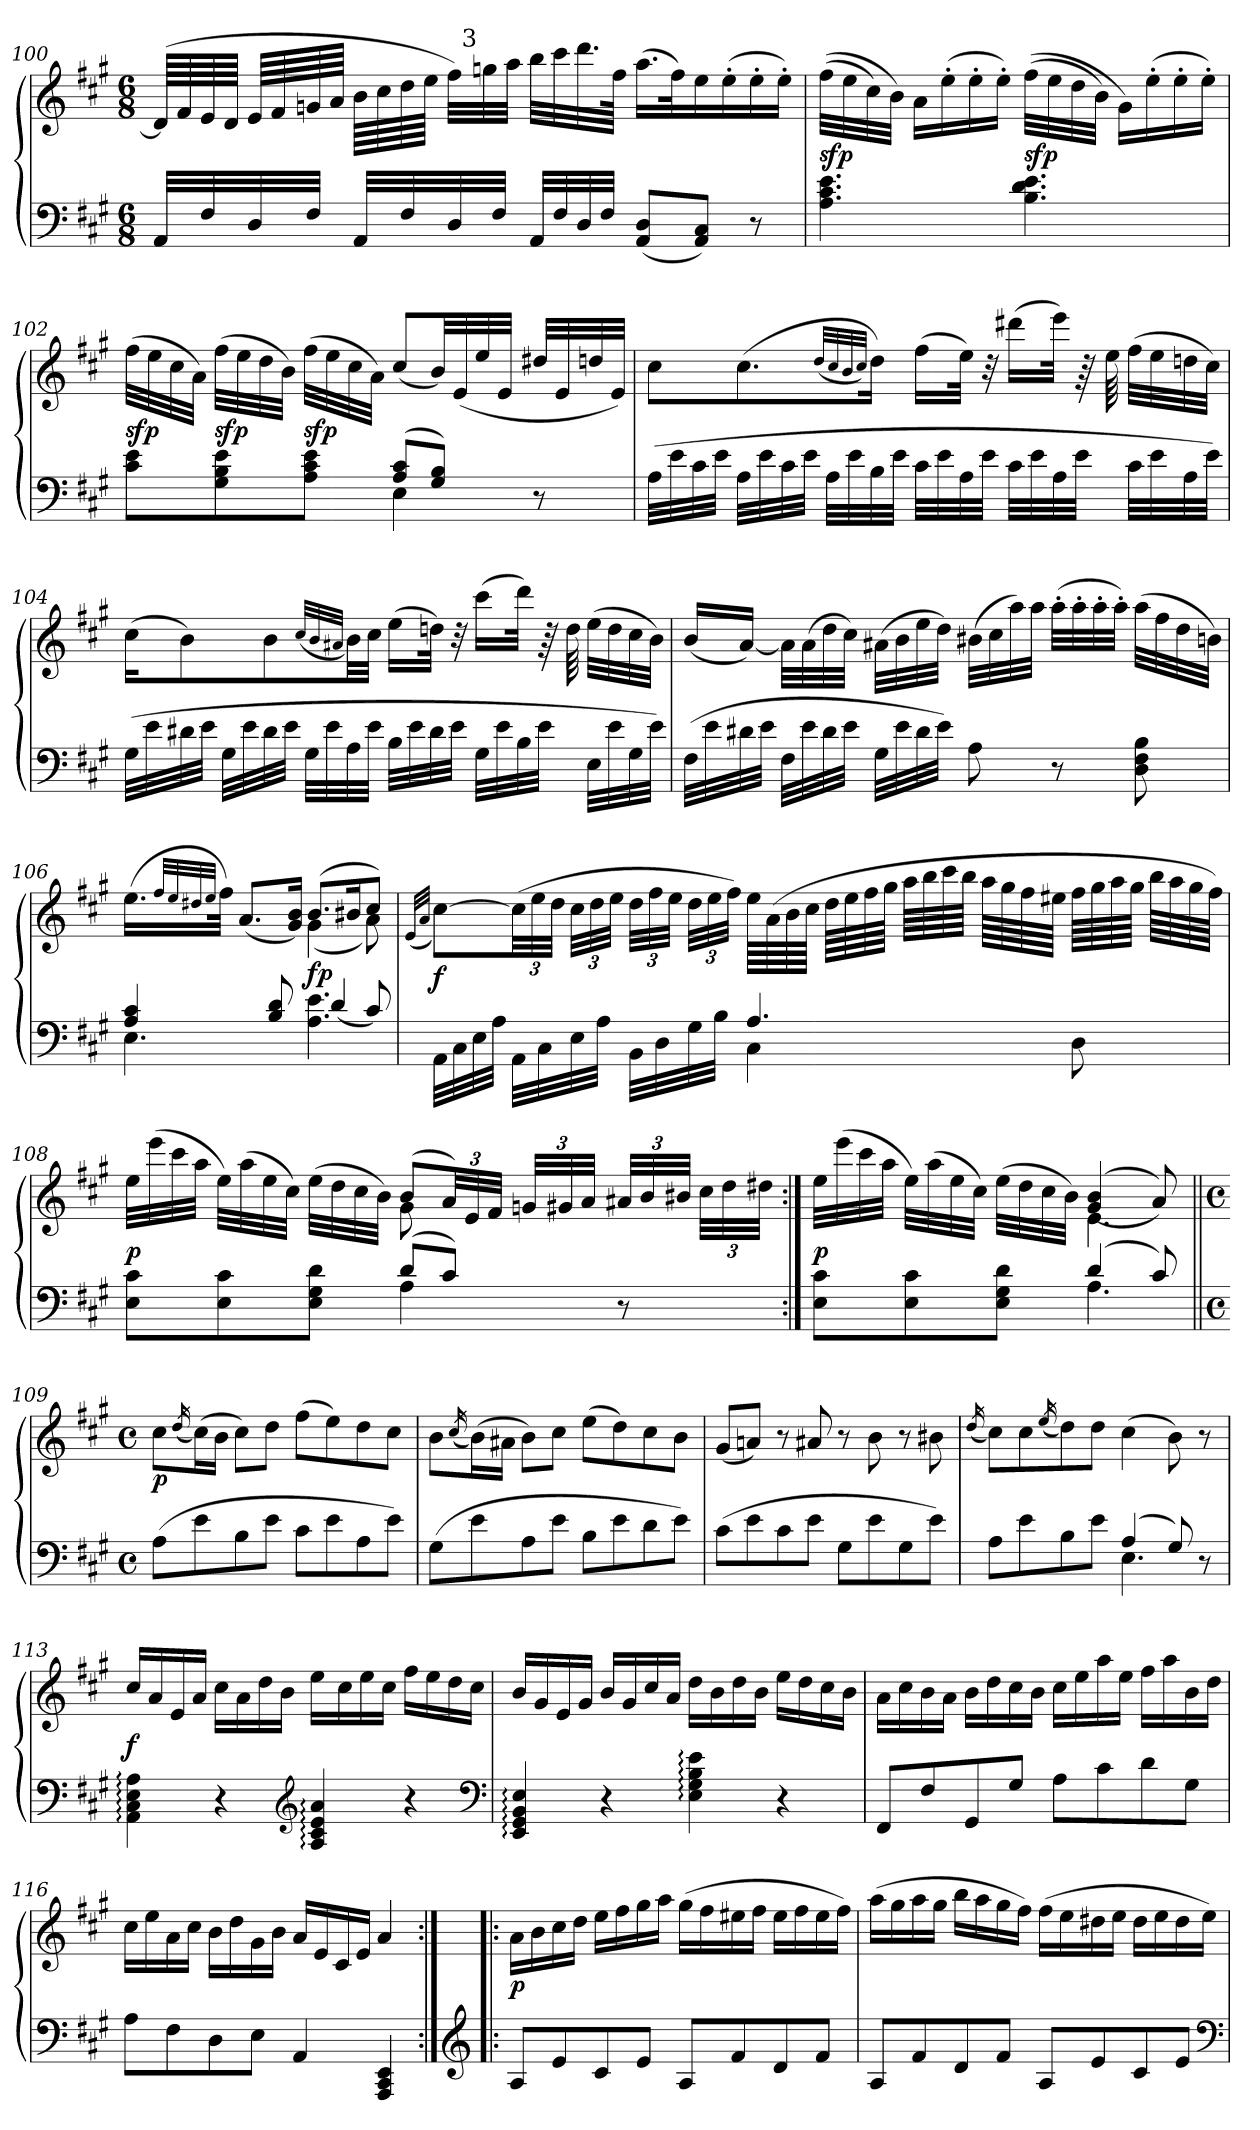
**kern	**kern	**dynam
*part1	*part1	*part1
*staff2	*staff1	*staff1/2
!!LO:LB:g=z
*clefF4	*clefG2	*
*k[f#c#g#]	*k[f#c#g#]	*
*A:	*A:	*
*M6/8	*M6/8	*
=100	=100	=100
32AA/LLL	(64dLLLL]	.
.	64f#	.
32F#	64e	.
.	64dJJJJ	.
32D	64eLLLL	.
.	64f#	.
32F#JJJ	64gn	.
.	64aJJJJ	.
32AA/LLL	64bLLLL	.
.	64cc#	.
32F#	64dd	.
.	64eeJJJJ	.
*	*Xtuplet	*
32D	48ff#LLL)	.
!	!LO:TX:t=3	!
.	48ggn	.
32F#JJJ	.	.
.	48aaJJJ	.
32AA/LLL	32bbLLL	.
32F#	32ccc#	.
32D	32.ddd	.
32F#JJJ	.	.
.	64ff#JJJk	.
(>8D 8AAL	(16.aaLL	.
.	32ff#k)	.
8C# 8AAJ)	16ee	.
.	(16ee'	.
8r	16ee'	.
.	16ee'JJ)	.
=101	=101	=101
4.e 4.c# 4.A	((32ff#LLL	sfp
.	32ee	.
.	32cc#)	.
.	32bJJJ)	.
.	16aLL	.
.	(16ee'	.
.	16ee'	.
.	16ee'JJ)	.
4.e 4.d 4.B	((32ff#LLL	sfp
.	32ee	.
.	32dd	.
.	32bJJJ)	.
.	16g#LL)	.
.	(16ee'	.
.	16ee'	.
.	16ee'JJ)	.
!!LO:LB:g=z
=102	=102	=102
*^	*	*
8e 8c#L	4.ryy	(32ff#LLL	sfp
.	.	32ee	.
.	.	32cc#	.
.	.	32aJJJ)	.
8e 8B 8G#	.	(32ff#LLL	sfp
.	.	32ee	.
.	.	32dd	.
.	.	32bJJJ)	.
8e 8c# 8AJ	.	(32ff#LLL	sfp
.	.	32ee	.
.	.	32cc#	.
.	.	32aJJJ)	.
(8c# 8AL	4E	(8cc#L	.
8B 8G#J)	.	32bLL)	.
.	.	(32e	.
.	.	32ee	.
.	.	32eJJJ	.
8r	8ryy	32dd#XLLL	.
.	.	32e	.
.	.	32ddn	.
.	.	32eJJJ)	.
*v	*v	*	*
=103	=103	=103
(32ALLL	8cc#L	.
32e	.	.
32c#	.	.
32eJJJ	.	.
32ALLL	(8.cc#	.
32e	.	.
32c#	.	.
32eJJJ	.	.
32ALLL	.	.
32e	.	.
.	(<32qdd/LLL	.
.	32qcc#/	.
.	32qb/	.
.	32qcc#/JJJ)	.
32B	16ddJk)	.
32eJJJ	.	.
32c#LLL	(16ff#LL	.
32e	.	.
32A	32eeJJk)	.
32eJJJ	32r	.
32c#LLL	(16ddd#XLL	.
32e	.	.
32A	32eeeJJk)	.
32eJJJ	64r	.
.	64ee	.
32c#LLL	(32ff#LLL	.
32e	32ee	.
32A	32ddn	.
32eJJJ)	32cc#JJJ)	.
!!LO:LB:g=z
=104	=104	=104
(32G#LLL	(16cc#KL	.
32e	.	.
32d#X	8b)	.
32eJJJ	.	.
32G#LLL	.	.
32e	.	.
32d#	8b	.
32eJJJ	.	.
32G#LLL	.	.
32e	.	.
.	(<32qcc#/LLL	.
.	32qb/	.
.	32qa#X/JJJ	.
32A	32bLL)	.
32eJJJ	32cc#JJJ	.
32BLLL	(16eeLL	.
32e	.	.
32d#	32ddnJJk)	.
32eJJJ	32r	.
32G#LLL	(16ccc#LL	.
32e	.	.
32B	32dddJJk)	.
32eJJJ	64r	.
.	64dd	.
32ELLL	(32eeLLL	.
32e	32dd	.
32G#	32cc#	.
32eJJJ)	32bJJJ)	.
=105	=105	=105
(32F#LLL	(16bLL	.
32e	.	.
32d#X	[16aJJ)	.
32eJJJ	.	.
32F#LLL	32aLLL]	.
32e	(32a	.
32d#	32dd	.
32eJJJ	32cc#JJJ)	.
32G#LLL	(32a#XLLL	.
32e	32b	.
32d#	32ee	.
32eJJJ)	32ddJJJ)	.
8A	(32b#XLLL	.
.	32cc#	.
.	32aa)	.
.	32aaJJJ	.
8r	(32aa'LLL	.
.	32aa'	.
.	32aa'	.
.	32aa'JJJ)	.
8B 8F# 8D	(32aaLLL	.
.	32ff#	.
.	32dd	.
.	32bnJJJ)	.
!!LO:LB:g=z
=106	=106	=106
*^	*^	*
4c#/ 4A/	4.E	(16.eeLL	4ryy	.
.	.	32qff#/LLL	.	.
.	.	32qee/	.	.
.	.	32qdd#X/	.	.
.	.	32qee/JJJ	.	.
.	.	32ff#JJk)	.	.
.	.	(8.aL	.	.
8d/ 8B/	.	.	8ryy	.
.	.	16b 16g#Jk)	.	.
4.e\ 4.A\	(>4d/	(8.bL	(4g#	fp
.	.	16b#Xk	.	.
.	8c#/)	8cc#J)	8a)	.
*	*	*v	*v	*
=107	=107	=107	=107
.	.	(>32qe/LLL	.
.	.	32qa/JJJ	.
4ryy	32AALLL	[8cc#L)	f
.	32C#	.	.
.	32E	.	.
.	32AJJJ	.	.
*	*	*tuplet	*
*	*	*Xbrackettup	*
.	32AALLL	(48cc#LL]	.
.	.	48ee	.
.	32C#	.	.
.	.	48ddJJJ	.
.	32E	48cc#LLL	.
.	.	48dd	.
.	32AJJJ	.	.
.	.	48eeJJJ	.
8ryy	32BBLLL	48ddLLL	.
.	.	48ff#	.
.	32D	.	.
.	.	48eeJJJ	.
.	32G#	48ddLLL	.
.	.	48ee	.
.	32BJJJ	.	.
.	.	48ff#JJJ)	.
4.A	4C#	64eeLLLL	.
.	.	(64a	.
.	.	64b	.
.	.	64cc#JJJJ	.
.	.	64ddLLLL	.
.	.	64ee	.
.	.	64ff#	.
.	.	64gg#JJJJ	.
.	.	64aaLLLL	.
.	.	64bb	.
.	.	64ccc#	.
.	.	64bbJJJJ	.
.	.	64aaLLLL	.
.	.	64gg#	.
.	.	64ff#	.
.	.	64ee#XJJJJ	.
.	8D	64ff#LLLL	.
.	.	64gg#	.
.	.	64aa	.
.	.	64gg#JJJJ	.
.	.	64bbLLLL	.
.	.	64aa	.
.	.	64gg#	.
.	.	64ff#JJJJ)	.
!!LO:LB:g=z
=108A	=108A	=108A	=108A
*	*	*^	*
8c# 8EL	4.ryy	32eeLLL	4ryy	p
.	.	(32eee	.	.
.	.	32ccc#	.	.
.	.	32aaJJJ	.	.
8c# 8E	.	32eeLLL)	.	.
.	.	(32aa	.	.
.	.	32ee	.	.
.	.	32cc#JJJ)	.	.
8d 8G# 8EJ	.	(32eeLLL	8ryy	.
.	.	32dd	.	.
.	.	32cc#	.	.
.	.	32bJJJ)	.	.
(8dL	4A	(8bL	8g#	.
8c#J)	.	48aLL)	4ryy	.
.	.	48e	.	.
.	.	48f#JJJ	.	.
.	.	48gnLLL	.	.
.	.	48g#X	.	.
.	.	48aJJJ	.	.
8r	8ryy	48a#XLLL	.	.
.	.	48b	.	.
.	.	48b#XJJJ	.	.
.	.	48cc#LLL	.	.
.	.	48dd	.	.
.	.	48dd#XJJJ	.	.
=108B:|!	=108B:|!	=108B:|!	=108B:|!	=108B:|!
8c# 8EL	4.ryy	32eeLLL	4ryy	p
.	.	(32eee	.	.
.	.	32ccc#	.	.
.	.	32aaJJJ	.	.
8c# 8E	.	32eeLLL)	.	.
.	.	(32aa	.	.
.	.	32ee	.	.
.	.	32cc#JJJ)	.	.
8d 8G# 8EJ	.	(32eeLLL	8ryy	.
.	.	32dd	.	.
.	.	32cc#	.	.
.	.	32bJJJ)	.	.
(4d	4.A	(<(4b 4g#	4.e	.
8c#)	.	8a))	.	.
*v	*v	*	*	*
*	*v	*v	*
=109||	=109||	=109||
*M4/4	*M4/4	*
*met(c)	*met(c)	*
*	*MM128	*
(8AL	8cc#L	p
.	(<16qdd/	.
8e	(16cc#L)	.
.	16bJJ	.
8B	8cc#L)	.
8eJ	8ddJ	.
8c#L	(8ff#L	.
8e	8ee)	.
8A	8dd	.
8eJ)	8cc#J	.
=110	=110	=110
(8G#L	8b\L	.
.	(<16qcc#/	.
8e	(16bL)	.
.	16a#XJJ	.
8A	8bL)	.
8eJ	8cc#J	.
8BL	(8eeL	.
8e	8dd)	.
8d	8cc#	.
8eJ)	8bJ	.
=111	=111	=111
(8c#L	(8g#L	.
8e	8anJ)	.
8c#	8r	.
8eJ	8a#X	.
8G#L	8r	.
8e	8b	.
8G#	8r	.
8eJ)	8b#X	.
=112	=112	=112
.	(<16qdd/	.
*^	*	*
2ryy	8AL	8cc#L)	.
.	8e	8cc#	.
.	.	(<16qee/	.
.	8B	8dd)	.
.	8eJ	8ddJ	.
(4A	4.E	(4cc#	.
8G#)	.	8b)	.
8r	8ryy	8r	.
*v	*v	*	*
!!LO:LB:g=z
=113	=113	=113
4A: 4E: 4C#: 4AA:	16cc#LL	f
.	16a	.
.	16e	.
.	16aJJ	.
4r	16cc#LL	.
.	16a	.
.	16dd	.
.	16bJJ	.
*clefG2	*	*
4a: 4e: 4c#: 4A:	16eeLL	.
.	16cc#	.
.	16ee	.
.	16cc#JJ	.
4r	16ff#LL	.
.	16ee	.
.	16dd	.
.	16cc#JJ	.
*clefF4	*	*
=114	=114	=114
4E: 4BB: 4GG#: 4EE:	16bLL	.
.	16g#	.
.	16e	.
.	16g#JJ	.
4r	16bLL	.
.	16g#	.
.	16cc#	.
.	16aJJ	.
4e: 4B: 4G#: 4E:	16ddLL	.
.	16b	.
.	16dd	.
.	16bJJ	.
4r	16eeLL	.
.	16dd	.
.	16cc#	.
.	16bJJ	.
=115	=115	=115
8FF#L	16a\LL	.
.	16cc#	.
8F#	16b	.
.	16aJJ	.
8GG#	16bLL	.
.	16dd	.
8G#J	16cc#	.
.	16bJJ	.
8AL	16cc#LL	.
.	16ee	.
8c#	16aa	.
.	16eeJJ	.
8d	16ff#LL	.
.	16aa	.
8G#J	16b	.
.	16ddJJ	.
!!LO:LB:g=z
=116	=116	=116
8AL	16cc#LL	.
.	16ee	.
8F#	16a	.
.	16cc#JJ	.
8D	16bLL	.
.	16dd	.
8EJ	16g#	.
.	16bJJ	.
4AA	16aLL	.
.	16e	.
.	16c#	.
.	16eJJ	.
4EE 4CC# 4AAA	4a	.
=117:|!|:	=117:|!|:	=117:|!|:
*clefG2	*	*
8AL	16aLL	p
.	16b	.
8e	16cc#	.
.	16ddJJ	.
8c#	16eeLL	.
.	16ff#	.
8eJ	16gg#	.
.	16aaJJ	.
8AL	(16gg#LL	.
.	16ff#	.
8f#	16ee#X	.
.	16ff#JJ	.
8d	16ee#LL	.
.	16ff#	.
8f#J	16ee#	.
.	16ff#JJ)	.
=118	=118	=118
8AL	(16aaLL	.
.	16gg#	.
8f#	16aa	.
.	16gg#JJ	.
8d	16bbLL	.
.	16aa	.
8f#J	16gg#	.
.	16ff#JJ)	.
8AL	(16ff#LL	.
.	16ee	.
8e	16dd#X	.
.	16eeJJ	.
8c#	16dd#LL	.
.	16ee	.
8eJ	16dd#	.
.	16eeJJ)	.
*clefF4	*	*
=	=	=
*-	*-	*-
